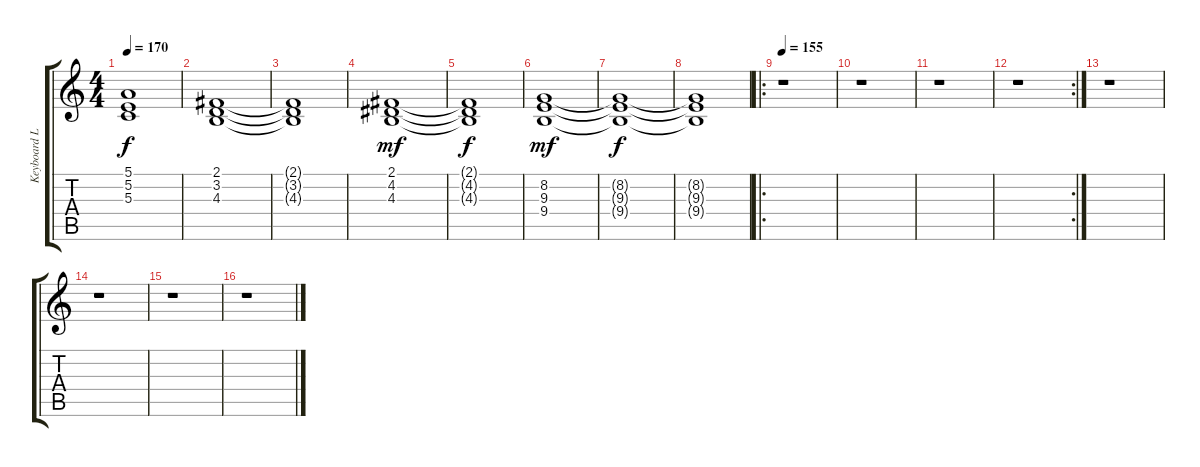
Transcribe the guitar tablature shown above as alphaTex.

\track ("Keyboard Lead" "Keyboard L") {instrument stringensemble1}
\staff {score tabs}
\tuning (E4 B3 G3 D3 A2 E2) {hide}
\ts (4 4)
\tempo 170
\clef g2
\ks c
(5.1 5.2 5.3).1{dy f} |
(2.1 3.2 4.3).1 |
(2.1{t} 3.2{t} 4.3{t}).1 |
(2.1 4.2 4.3).1{dy mf} |
(2.1{t} 4.2{t} 4.3{t}).1{dy f} |
(8.2 9.3 9.4).1{dy mf} |
(8.2{t} 9.3{t} 9.4{t}).1{dy f} |
(8.2{t} 9.3{t} 9.4{t}).1 |
\ro
\tempo 155
r.1 |
r.1 |
r.1 |
\rc 2
r.1 |
r.1 |
r.1 |
r.1 |
r.1
